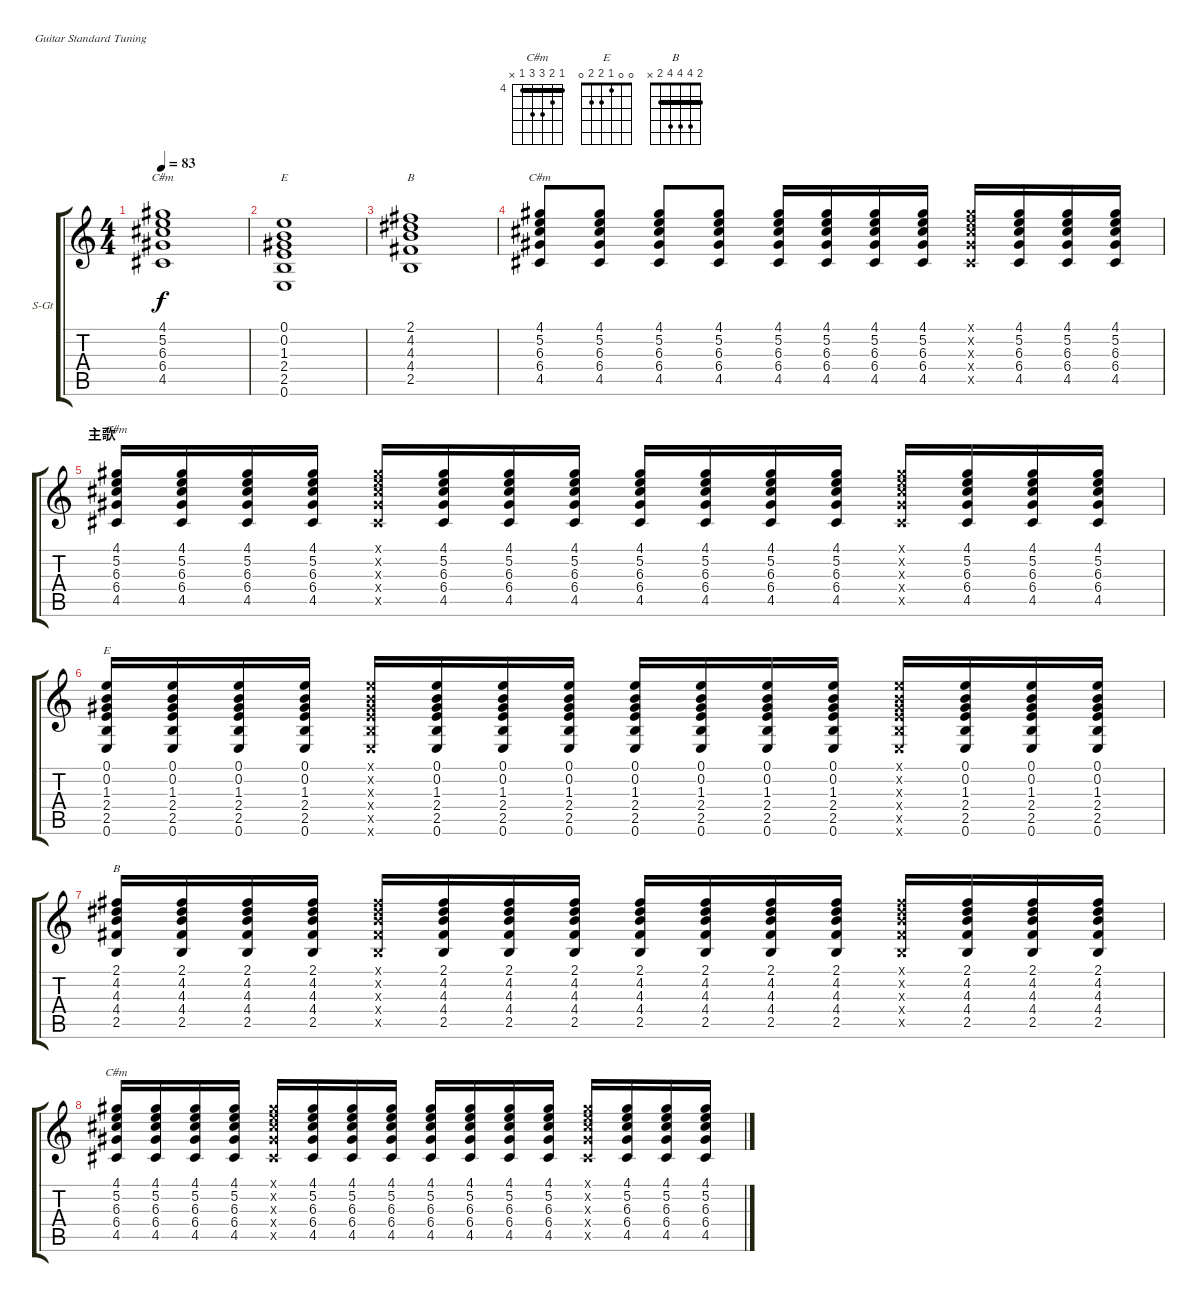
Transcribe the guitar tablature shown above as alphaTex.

\bracketExtendMode groupsimilarinstruments
\firstSystemTrackNameOrientation horizontal
\otherSystemsTrackNameOrientation horizontal
\track ("Guitar2" "S-Gt") {instrument acousticguitarsteel}
\staff {score tabs}
\tuning (E4 B3 G3 D3 A2 E2)
\chord ("C#m" 4 5 6 6 4 x) {firstfret 4 showfingering false barre 4}
\chord ("E" 0 0 1 2 2 0) {showfingering false}
\chord ("B" 2 4 4 4 2 x) {showfingering false barre 2}
\ts (4 4)
\tempo 83
\clef g2
\ks c
(4.1 5.2 6.3 6.4 4.5).1{ch "C#m" dy f} |
(0.1 0.2 1.3 2.4 2.5 0.6).1{ch "E"} |
(2.1 4.2 4.3 4.4 2.5).1{ch "B"} |
(4.1 5.2 6.3 6.4 4.5).8{ch "C#m"} (4.1 5.2 6.3 6.4 4.5).8 (4.1 5.2 6.3 6.4 4.5).8 (4.1 5.2 6.3 6.4 4.5).8 (4.1 5.2 6.3 6.4 4.5).16 (4.1 5.2 6.3 6.4 4.5).16 (4.1 5.2 6.3 6.4 4.5).16 (4.1 5.2 6.3 6.4 4.5).16 (4.1{x} 5.2{x} 6.3{x} 6.4{x} 4.5{x}).16 (4.1 5.2 6.3 6.4 4.5).16 (4.1 5.2 6.3 6.4 4.5).16 (4.1 5.2 6.3 6.4 4.5).16 |
\section ("" "主歌")
(4.1 5.2 6.3 6.4 4.5).16{ch "C#m"} (4.1 5.2 6.3 6.4 4.5).16 (4.1 5.2 6.3 6.4 4.5).16 (4.1 5.2 6.3 6.4 4.5).16 (4.1{x} 5.2{x} 6.3{x} 6.4{x} 4.5{x}).16 (4.1 5.2 6.3 6.4 4.5).16 (4.1 5.2 6.3 6.4 4.5).16 (4.1 5.2 6.3 6.4 4.5).16 (4.1 5.2 6.3 6.4 4.5).16 (4.1 5.2 6.3 6.4 4.5).16 (4.1 5.2 6.3 6.4 4.5).16 (4.1 5.2 6.3 6.4 4.5).16 (4.1{x} 5.2{x} 6.3{x} 6.4{x} 4.5{x}).16 (4.1 5.2 6.3 6.4 4.5).16 (4.1 5.2 6.3 6.4 4.5).16 (4.1 5.2 6.3 6.4 4.5).16 |
(0.1 0.2 1.3 2.4 2.5 0.6).16{ch "E"} (0.1 0.2 1.3 2.4 2.5 0.6).16 (0.1 0.2 1.3 2.4 2.5 0.6).16 (0.1 0.2 1.3 2.4 2.5 0.6).16 (0.1{x} 0.2{x} 1.3{x} 2.4{x} 2.5{x} 0.6{x}).16 (0.1 0.2 1.3 2.4 2.5 0.6).16 (0.1 0.2 1.3 2.4 2.5 0.6).16 (0.1 0.2 1.3 2.4 2.5 0.6).16 (0.1 0.2 1.3 2.4 2.5 0.6).16 (0.1 0.2 1.3 2.4 2.5 0.6).16 (0.1 0.2 1.3 2.4 2.5 0.6).16 (0.1 0.2 1.3 2.4 2.5 0.6).16 (0.1{x} 0.2{x} 1.3{x} 2.4{x} 2.5{x} 0.6{x}).16 (0.1 0.2 1.3 2.4 2.5 0.6).16 (0.1 0.2 1.3 2.4 2.5 0.6).16 (0.1 0.2 1.3 2.4 2.5 0.6).16 |
(2.1 4.2 4.3 4.4 2.5).16{ch "B"} (2.1 4.2 4.3 4.4 2.5).16 (2.1 4.2 4.3 4.4 2.5).16 (2.1 4.2 4.3 4.4 2.5).16 (2.1{x} 4.2{x} 4.3{x} 4.4{x} 2.5{x}).16 (2.1 4.2 4.3 4.4 2.5).16 (2.1 4.2 4.3 4.4 2.5).16 (2.1 4.2 4.3 4.4 2.5).16 (2.1 4.2 4.3 4.4 2.5).16 (2.1 4.2 4.3 4.4 2.5).16 (2.1 4.2 4.3 4.4 2.5).16 (2.1 4.2 4.3 4.4 2.5).16 (2.1{x} 4.2{x} 4.3{x} 4.4{x} 2.5{x}).16 (2.1 4.2 4.3 4.4 2.5).16 (2.1 4.2 4.3 4.4 2.5).16 (2.1 4.2 4.3 4.4 2.5).16 |
(4.1 5.2 6.3 6.4 4.5).16{ch "C#m"} (4.1 5.2 6.3 6.4 4.5).16 (4.1 5.2 6.3 6.4 4.5).16 (4.1 5.2 6.3 6.4 4.5).16 (4.1{x} 5.2{x} 6.3{x} 6.4{x} 4.5{x}).16 (4.1 5.2 6.3 6.4 4.5).16 (4.1 5.2 6.3 6.4 4.5).16 (4.1 5.2 6.3 6.4 4.5).16 (4.1 5.2 6.3 6.4 4.5).16 (4.1 5.2 6.3 6.4 4.5).16 (4.1 5.2 6.3 6.4 4.5).16 (4.1 5.2 6.3 6.4 4.5).16 (4.1{x} 5.2{x} 6.3{x} 6.4{x} 4.5{x}).16 (4.1 5.2 6.3 6.4 4.5).16 (4.1 5.2 6.3 6.4 4.5).16 (4.1 5.2 6.3 6.4 4.5).16
